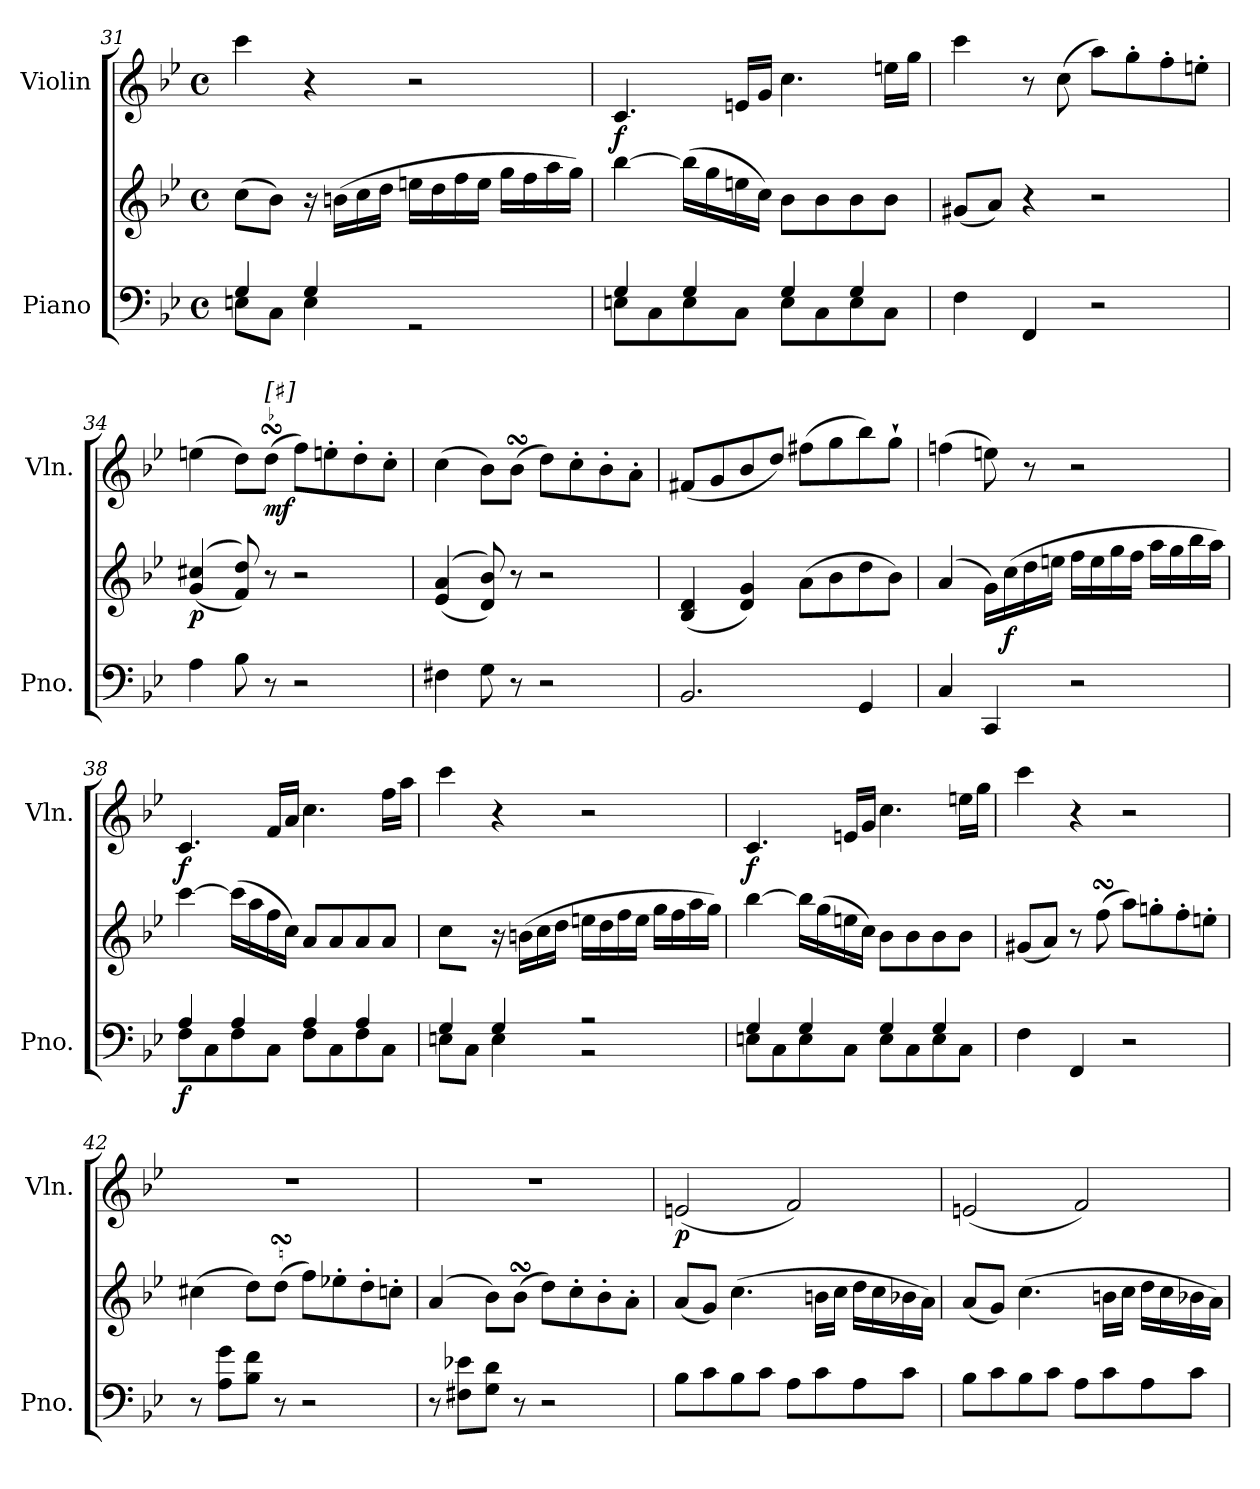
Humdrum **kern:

**kern	**kern	**dynam	**kern	**dynam
*part2	*part2	*part2	*part1	*part1
*staff3	*staff2	*staff2/3	*staff1	*staff1
*I"Piano	*	*	*I"Violin	*
*I'Pno.	*	*	*I'Vln.	*
*clefF4	*clefG2	*	*clefG2	*
*k[b-e-]	*k[b-e-]	*	*k[b-e-]	*
*M4/4	*M4/4	*	*M4/4	*
*met(c)	*met(c)	*	*met(c)	*
=31	=31	=31	=31	=31
*^	*	*	*	*
4G/	8En\L	(>8cc\L	.	4ccc\	.
.	8C\J	8b-\J)	.	.	.
4G/	4E\	16r	.	4r	.
.	.	(>16bn\LL	.	.	.
.	.	16cc\	.	.	.
.	.	16dd\JJ	.	.	.
2rGG	2ryy	16een\LL	.	2r	.
.	.	16dd\	.	.	.
.	.	16ff\	.	.	.
.	.	16ee\JJ	.	.	.
.	.	16gg\LL	.	.	.
.	.	16ff\	.	.	.
.	.	16aa\	.	.	.
.	.	16gg\JJ)	.	.	.
!!LO:LB:g=z
=32	=32	=32	=32	=32	=32
!	!	!	!	!	!LO:DY:b
4G/	8En\L	[4bb-\	.	4.c/	f
.	8C\	.	.	.	.
4G/	8E\	(>16bb-\LL]	.	.	.
.	.	16gg\	.	.	.
.	8C\J	16een\	.	16en/LL	.
.	.	16cc\JJ)	.	16g/JJ	.
4G/	8E\L	8b-\L	.	4.cc\	.
.	8C\	8b-\	.	.	.
4G/	8E\	8b-\	.	.	.
.	8C\J	8b-\J	.	16een\LL	.
.	.	.	.	16gg\JJ	.
*v	*v	*	*	*	*
=33	=33	=33	=33	=33
4F\	(<8g#X/L	.	4ccc\	.
.	8a/J)	.	.	.
4FF/	4r	.	8r	.
!	!	!	!	!LO:DY:b
.	.	.	(>8cc\	other-dynamics
2r	2r	.	8aa\L)	.
.	.	.	8gg'\	.
.	.	.	8ff'\	.
.	.	.	8een'\J	.
=34	=34	=34	=34	=34
!	!	!LO:DY:b	!	!
4A\	(<(>4g/ 4cc#X/	p	(>4een\	.
8B-\	8f/ 8dd/))	.	8dd\L)	.
!	!	!	!LO:TX:a:t=[♯]	!
!	!	!	!	!LO:DY:b
8r	8r	.	(>8ddsSsS\J	mf
2r	2r	.	8ff\L)	.
.	.	.	8ee'\	.
.	.	.	8dd'\	.
.	.	.	8cc'\J	.
=35	=35	=35	=35	=35
4F#X\	(<(>4e-/ 4a/	.	(>4cc\	.
8G\	8d/ 8b-/))	.	8b-\L)	.
!	!	!	!	!LO:DY:b
8r	8r	.	(>8b-sSSs\J	other-dynamics
2r	2r	.	8dd\L)	.
.	.	.	8cc'\	.
.	.	.	8b-'\	.
.	.	.	8a'\J	.
=36	=36	=36	=36	=36
2.BB-/	(<4B-/ 4d/	.	(<8f#X/L	.
.	.	.	8g/	.
.	4d/ 4g/)	.	8b-/	.
.	.	.	8dd/J)	.
.	(>8a\L	.	(>8ff#X\L	.
.	8b-\	.	8gg\	.
4GG/	8dd\	.	8bb-\)	.
.	8b-\J)	.	8gg`\J	.
=37	=37	=37	=37	=37
4C/	(>4a/	.	(>4ffn\	.
4CC/	16g\LL)	.	8een\)	.
!	!	!LO:DY:b	!	!
.	(>16cc\	f	.	.
.	16dd\	.	8r	.
.	16een\JJ	.	.	.
2r	16ff\LL	.	2r	.
.	16ee\	.	.	.
.	16gg\	.	.	.
.	16ff\JJ	.	.	.
.	16aa\LL	.	.	.
.	16gg\	.	.	.
.	16bb-\	.	.	.
.	16aa\JJ)	.	.	.
!!LO:LB:g=z
=38	=38	=38	=38	=38
*^	*	*	*	*
!	!	!	!LO:DY:b=2	!	!LO:DY:b
4A/	8F\L	[4ccc\	f	4.c/	f
.	8C\	.	.	.	.
4A/	8F\	(>16ccc\LL]	.	.	.
.	.	16aa\	.	.	.
.	8C\J	16ff\	.	16f/LL	.
.	.	16cc\JJ)	.	16a/JJ	.
4A/	8F\L	8a/L	.	4.cc\	.
.	8C\	8a/	.	.	.
4A/	8F\	8a/	.	.	.
.	8C\J	8a/J	.	16ff\LL	.
.	.	.	.	16aa\JJ	.
=39	=39	=39	=39	=39	=39
4G/	8En\L	8cc\L	.	4ccc\	.
.	8C\J	8b-\Jyy	.	.	.
4G/	4E\	16r	.	4r	.
.	.	(>16bn\LL	.	.	.
.	.	16cc\	.	.	.
.	.	16dd\JJ	.	.	.
2r	2r	16een\LL	.	2r	.
.	.	16dd\	.	.	.
.	.	16ff\	.	.	.
.	.	16ee\JJ	.	.	.
.	.	16gg\LL	.	.	.
.	.	16ff\	.	.	.
.	.	16aa\	.	.	.
.	.	16gg\JJ)	.	.	.
=40	=40	=40	=40	=40	=40
!	!	!	!	!	!LO:DY:b
4G/	8En\L	[4bb-\	.	4.c/	f
.	8C\	.	.	.	.
4G/	8E\	16bb-\LL]	.	.	.
.	.	(>16gg\	.	.	.
.	8C\J	16een\	.	16en/LL	.
.	.	16cc\JJ)	.	16g/JJ	.
4G/	8E\L	8b-\L	.	4.cc\	.
.	8C\	8b-\	.	.	.
4G/	8E\	8b-\	.	.	.
.	8C\J	8b-\J	.	16een\LL	.
.	.	.	.	16gg\JJ	.
*v	*v	*	*	*	*
=41	=41	=41	=41	=41
4F\	(<8g#X/L	.	4ccc\	.
.	8a/J)	.	.	.
4FF/	8r	.	4r	.
!	!	!LO:DY:b	!	!
.	(>8ffsSSS\	other-dynamics	.	.
2r	8aa\L)	.	2r	.
.	8ggn'\	.	.	.
.	8ff'\	.	.	.
.	8een'\J	.	.	.
=42	=42	=42	=42	=42
8r	(>4cc#X\	.	1r	.
8A\ 8g\L	.	.	.	.
8B-\ 8f\J	8dd\L)	.	.	.
!	!	!LO:DY:b	!	!
8r	(>8ddsSsS\J	other-dynamics	.	.
2r	8ff\L)	.	.	.
.	8ee-X'\	.	.	.
.	8dd'\	.	.	.
.	8ccn'\J	.	.	.
!!LO:PB:g=z
=43	=43	=43	=43	=43
8r	(>4a/	.	1r	.
8F#X\ 8e-X\L	.	.	.	.
8G\ 8d\J	8b-\L)	.	.	.
!	!	!LO:DY:b	!	!
8r	(>8b-sSSs\J	other-dynamics	.	.
2r	8dd\L)	.	.	.
.	8cc'\	.	.	.
.	8b-'\	.	.	.
.	8a'\J	.	.	.
=44	=44	=44	=44	=44
!	!	!	!	!LO:DY:b
8B-\L	(<8a/L	.	(<2en/	p
8c\	8g/J)	.	.	.
8B-\	(>4.cc\	.	.	.
8c\J	.	.	.	.
8A\L	.	.	2f/)	.
8c\	16bn\LL	.	.	.
.	16cc\JJ	.	.	.
8A\	16dd\LL	.	.	.
.	16cc\	.	.	.
8c\J	16b-X\	.	.	.
.	16a\JJ)	.	.	.
=45	=45	=45	=45	=45
8B-\L	(<8a/L	.	(<2en/	.
8c\	8g/J)	.	.	.
8B-\	(>4.cc\	.	.	.
8c\J	.	.	.	.
8A\L	.	.	2f/)	.
8c\	16bn\LL	.	.	.
.	16cc\JJ	.	.	.
8A\	16dd\LL	.	.	.
.	16cc\	.	.	.
8c\J	16b-X\	.	.	.
.	16a\JJ)	.	.	.
=	=	=	=	=
*-	*-	*-	*-	*-
